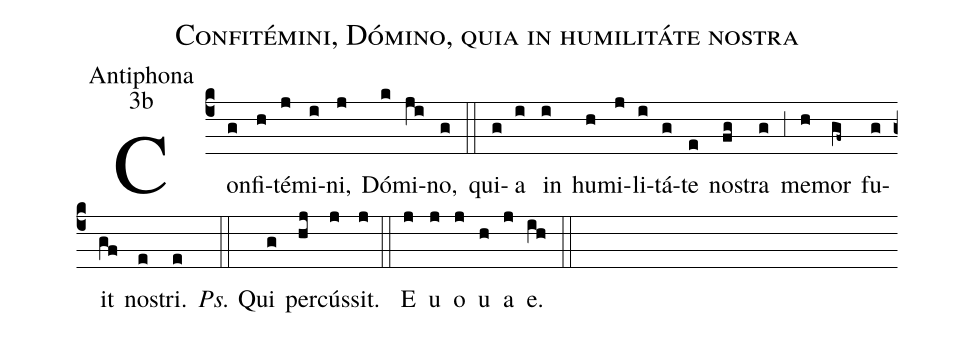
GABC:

name:Confitémini, Dómino, quia in humilitáte nostra;
office-part:Antiphona;
mode:3b;
%%
(c4) Con(g)fi(h)té(j)mi(i)ni,(j) Dó(k)mi(ji)no,(g) (::) qui(g)a(i) in(i) hu(h)mi(j)li(i)tá(g)te(e) no(fg)stra(g) (;3) me(h)mor(gf~) fu(g)it(gf) no(e)stri.(e) (::)
<i>Ps.</i> Qu{i}(g) per(hj)cús(j)sit.(j) (::)
<eu> E(j) u(j) o(j) u(h) a(j) e.(ih) </eu>(::)
